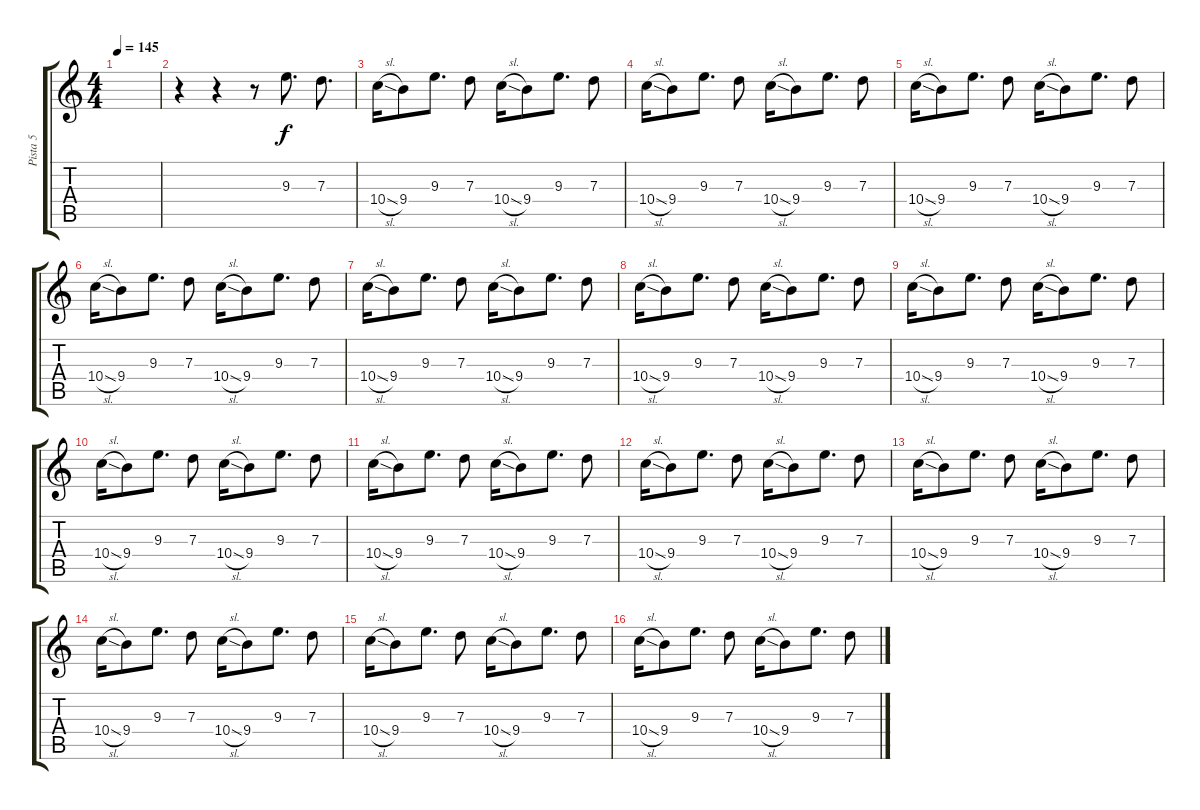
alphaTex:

\track ("Pista 5" "Pista 5") {instrument overdrivenguitar}
\staff {score tabs}
\tuning (E4 B3 G3 D3 A2 E2) {hide}
\ts (4 4)
\tempo 145
\clef g2
\ks c
|
r.4 r.4 r.8 9.3.8{d} 7.3.8{d} |
10.4{sl}.16 9.4.8 9.3.8{d} 7.3.8 10.4{sl}.16 9.4.8 9.3.8{d} 7.3.8 |
10.4{sl}.16 9.4.8 9.3.8{d} 7.3.8 10.4{sl}.16 9.4.8 9.3.8{d} 7.3.8 |
10.4{sl}.16 9.4.8 9.3.8{d} 7.3.8 10.4{sl}.16 9.4.8 9.3.8{d} 7.3.8 |
10.4{sl}.16 9.4.8 9.3.8{d} 7.3.8 10.4{sl}.16 9.4.8 9.3.8{d} 7.3.8 |
10.4{sl}.16 9.4.8 9.3.8{d} 7.3.8 10.4{sl}.16 9.4.8 9.3.8{d} 7.3.8 |
10.4{sl}.16 9.4.8 9.3.8{d} 7.3.8 10.4{sl}.16 9.4.8 9.3.8{d} 7.3.8 |
10.4{sl}.16 9.4.8 9.3.8{d} 7.3.8 10.4{sl}.16 9.4.8 9.3.8{d} 7.3.8 |
10.4{sl}.16 9.4.8 9.3.8{d} 7.3.8 10.4{sl}.16 9.4.8 9.3.8{d} 7.3.8 |
10.4{sl}.16 9.4.8 9.3.8{d} 7.3.8 10.4{sl}.16 9.4.8 9.3.8{d} 7.3.8 |
10.4{sl}.16 9.4.8 9.3.8{d} 7.3.8 10.4{sl}.16 9.4.8 9.3.8{d} 7.3.8 |
10.4{sl}.16 9.4.8 9.3.8{d} 7.3.8 10.4{sl}.16 9.4.8 9.3.8{d} 7.3.8 |
10.4{sl}.16 9.4.8 9.3.8{d} 7.3.8 10.4{sl}.16 9.4.8 9.3.8{d} 7.3.8 |
10.4{sl}.16 9.4.8 9.3.8{d} 7.3.8 10.4{sl}.16 9.4.8 9.3.8{d} 7.3.8 |
10.4{sl}.16 9.4.8 9.3.8{d} 7.3.8 10.4{sl}.16 9.4.8 9.3.8{d} 7.3.8
